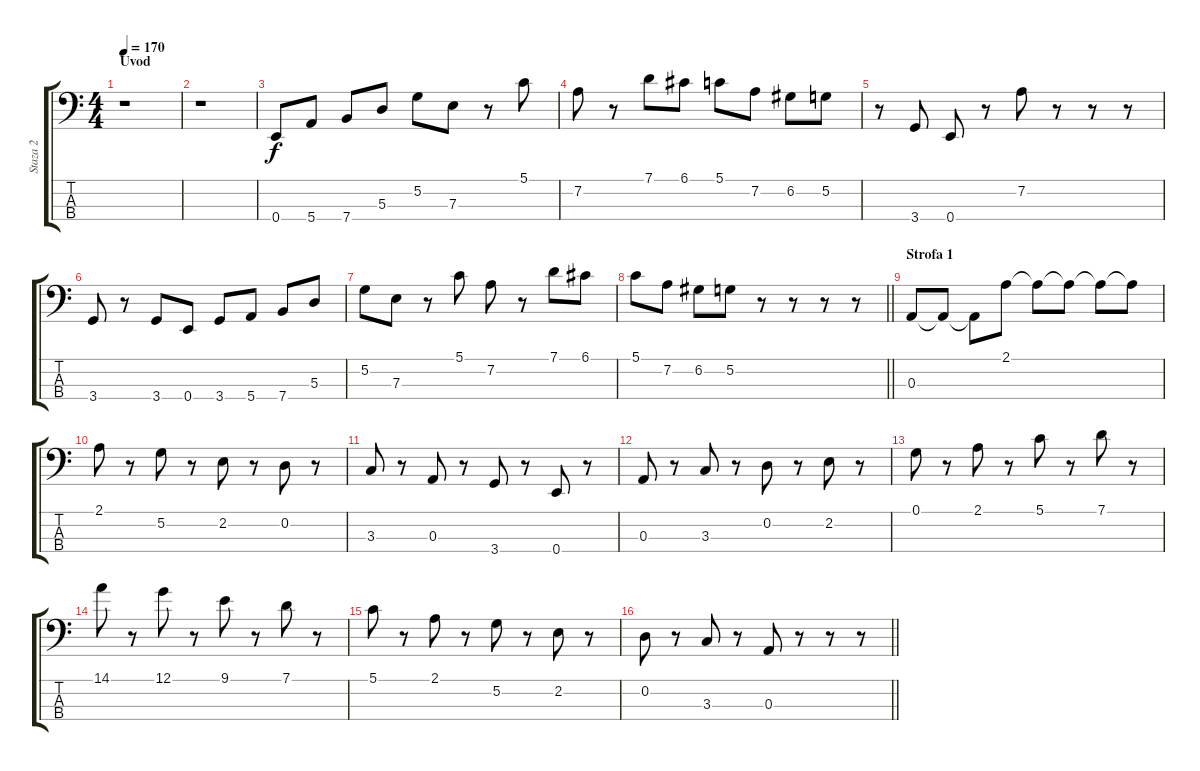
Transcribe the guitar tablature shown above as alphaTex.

\track ("Staza 2" "Staza 2") {instrument electricbasspick}
\staff {score tabs}
\tuning (G2 D2 A1 E1) {hide}
\ts (4 4)
\section ("" "Uvod")
\tempo 170
\clef f4
\ks c
r.1{dy f instrument electricbasspick} |
r.1 |
0.4.8 5.4.8 7.4.8 5.3.8 5.2.8 7.3.8 r.8 5.1.8 |
7.2.8 r.8 7.1.8 6.1.8 5.1.8 7.2.8 6.2.8 5.2.8 |
r.8 3.4.8 0.4.8 r.8 7.2.8 r.8 r.8 r.8 |
3.4.8 r.8 3.4.8 0.4.8 3.4.8 5.4.8 7.4.8 5.3.8 |
5.2.8 7.3.8 r.8 5.1.8 7.2.8 r.8 7.1.8 6.1.8 |
\barLineRight lightlight
5.1.8 7.2.8 6.2.8 5.2.8 r.8 r.8 r.8 r.8 |
\section ("" "Strofa 1")
0.3.8 0.3{t}.8 0.3{t}.8 2.1.8 2.1{t}.8 2.1{t}.8 2.1{t}.8 2.1{t}.8 |
2.1.8 r.8 5.2.8 r.8 2.2.8 r.8 0.2.8 r.8 |
3.3.8 r.8 0.3.8 r.8 3.4.8 r.8 0.4.8 r.8 |
0.3.8 r.8 3.3.8 r.8 0.2.8 r.8 2.2.8 r.8 |
0.1.8 r.8 2.1.8 r.8 5.1.8 r.8 7.1.8 r.8 |
14.1.8 r.8 12.1.8 r.8 9.1.8 r.8 7.1.8 r.8 |
5.1.8 r.8 2.1.8 r.8 5.2.8 r.8 2.2.8 r.8 |
\barLineRight lightlight
0.2.8 r.8 3.3.8 r.8 0.3.8 r.8 r.8 r.8
